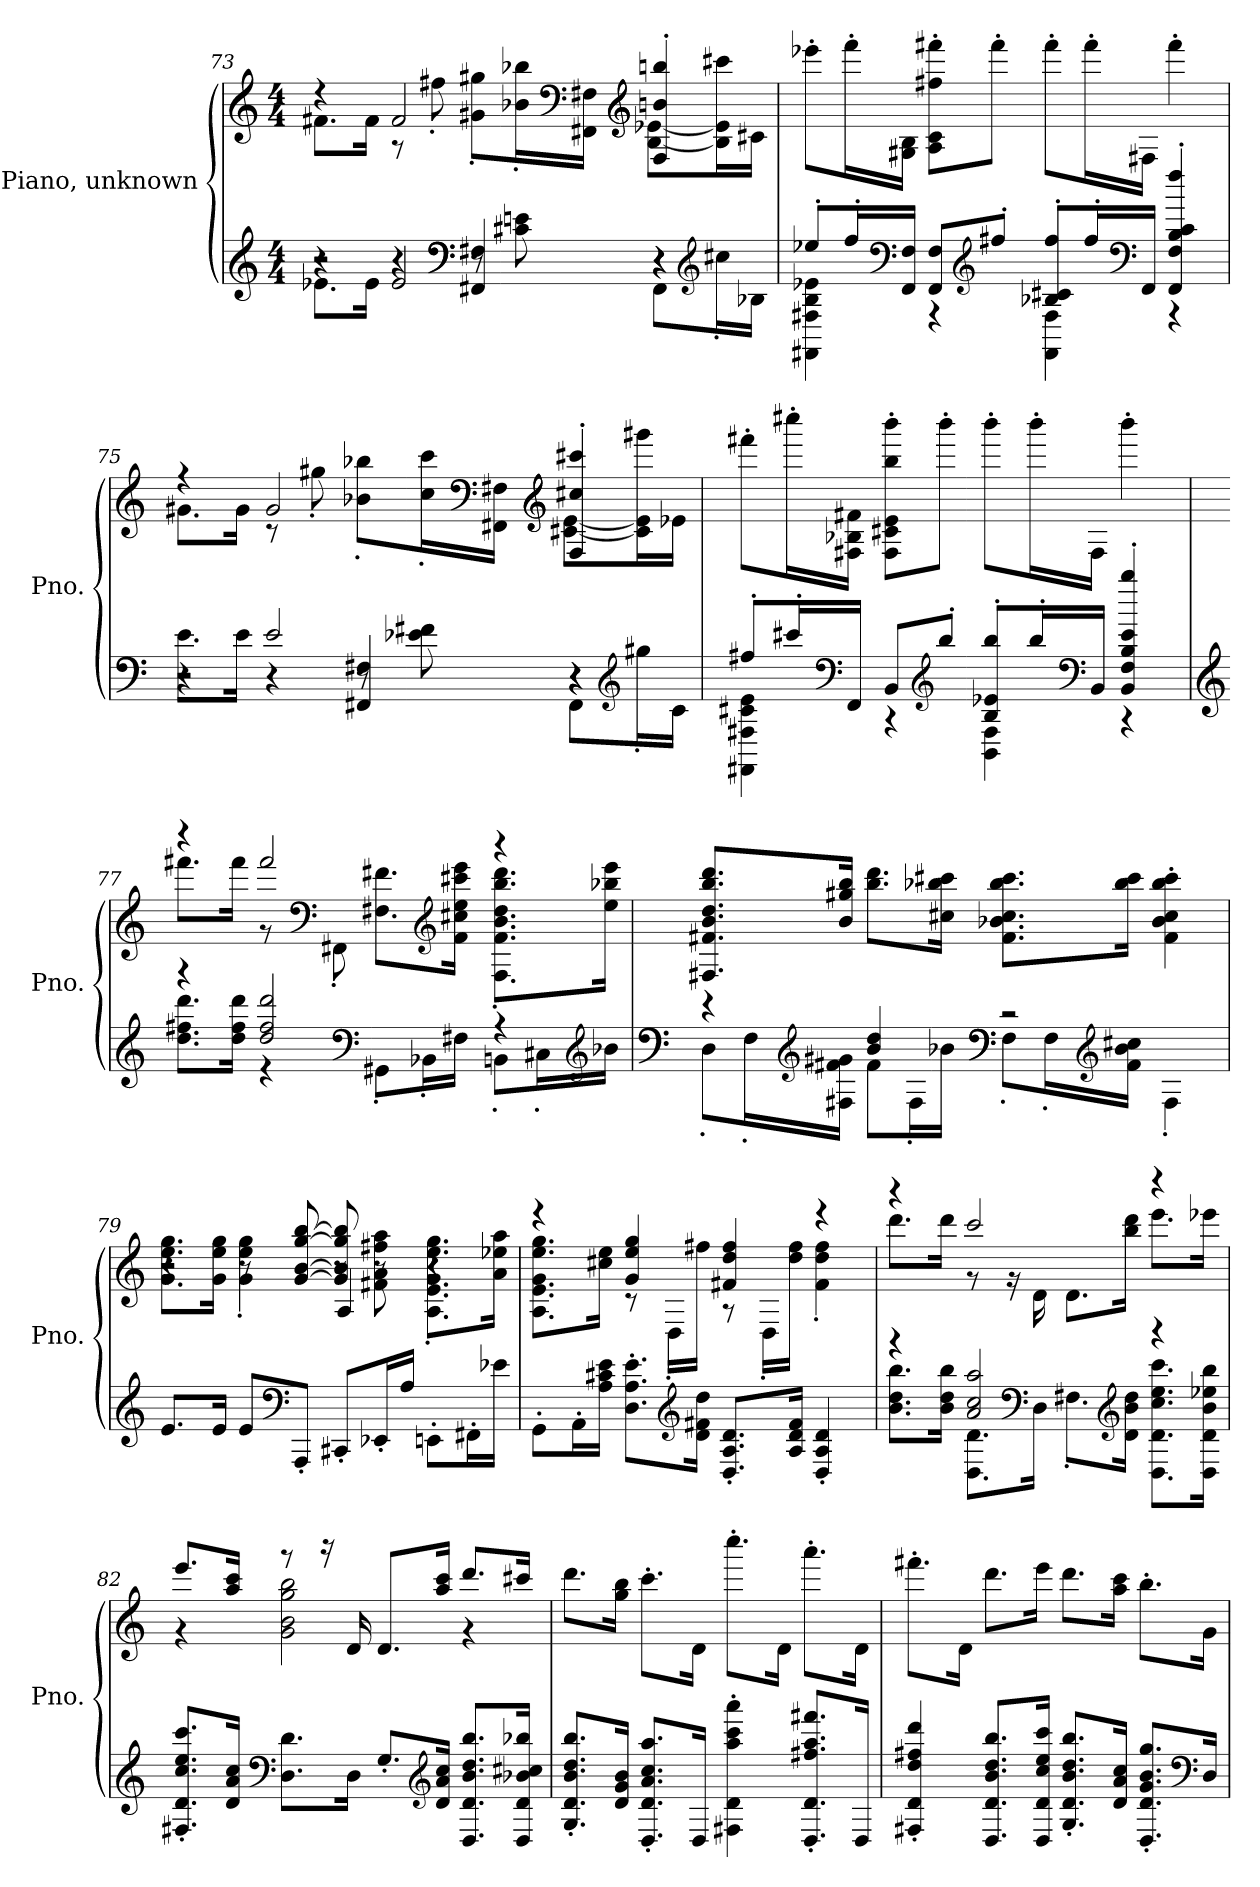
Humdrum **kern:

**kern	**kern
*part1	*part1
*staff2	*staff1
*I"Piano, unknown	*
*I'Pno.	*
!!LO:LB:g=z
*clefG2	*clefG2
*k[]	*k[]
*M4/4	*M4/4
=73	=73
*^	*^
*	*^	*	*
4r	8.e-X\L	2r	4r	8.f#X\L
.	16e-\Jk	.	.	16f#\Jk
2e-/	4r	.	2f#/	8r
.	.	.	.	8ff#X'\
*clefF4	*	*	*	*
.	8r	4FF#X/ 4F#X/	.	8g#X\' 8gg#X\'L
.	8c#X\ 8en\	.	.	16b-X\' 16bb-X\'L
*	*	*	*clefF4	*
.	.	.	.	16FF#X\ 16F#X\JJ
*	*	*	*clefG2	*
4r	8FF#\L	4r	4F#/' 4bn/' 4bbn/'	[8B\ [8e-X\L
*clefG2	*	*	*	*
.	16cc#X'\L	.	.	16B\] 16e-\] 16ccc#X\L
.	16B-X\JJ	.	.	16c#X\JJ
*	*v	*v	*	*
*	*	*v	*v
=74	=74	=74
8ee-X'/L	4FF#X\ 4F#X\ 4B\ 4e-X\	8eee-X'\L
16ff'/L	.	16fff'\L
*clefF4	*	*
16FF#/ 16F#/JJ	.	16G#X\ 16B\JJ
8FF#/ 8F#/L	4r	8A\' 8c\' 8ff#X\' 8fff#X\'L
*clefG2	*	*
8ff#X'/J	.	8fff#'\J
8B-X/' 8c#X/' 8ff#/'L	4FF#\ 4F#\	8fff#'\L
16ff#'/L	.	16fff#'\L
*clefF4	*	*
16FF#/JJ	.	16F#X\JJ
4FF#/' 4F#/' 4B-/' 4c#/' 4ff#/'	4r	4fff#'\
!!LO:LB:g=z
=75	=75	=75
*	*^	*^
4r	8.e\L	2r	4r	8.g#X\L
.	16e\Jk	.	.	16g#\Jk
2e/	4r	.	2g#/	8r
.	.	.	.	8gg#X'\
.	8r	4FF#X/ 4F#X/	.	8b-X\' 8bb-X\'L
.	8e-X\ 8f#X\	.	.	16cc\' 16ccc\'L
*	*	*	*clefF4	*
.	.	.	.	16FF#X\ 16F#X\JJ
*	*	*	*clefG2	*
4r	8FF#\L	4r	4F#/' 4cc#X/' 4ccc#X/'	[8c#X\ [8e\L
*clefG2	*	*	*	*
.	16gg#X'\L	.	.	16c#\] 16e\] 16ggg#X\L
.	16c\JJ	.	.	16e-X\JJ
*	*v	*v	*	*
*	*	*v	*v
=76	=76	=76
8ff#X'/L	4FF#X\ 4F#X\ 4c#X\ 4e\	8fff#X'\L
16ccc#X'/L	.	16cccc#X'\L
*clefF4	*	*
16FF#/JJ	.	16F#X\ 16B-X\ 16f#X\JJ
8BB/L	4r	8F#\' 8c#X\' 8e\' 8bb\' 8bbb\'L
*clefG2	*	*
8bb'/J	.	8bbb'\J
8B/' 8e-X/' 8bb/'L	4BB\ 4F#\	8bbb'\L
16bb'/L	.	16bbb'\L
*clefF4	*	*
16BB/JJ	.	16F#\JJ
4BB/' 4F#/' 4B/' 4e-/' 4bb/'	4r	4bbb'\
!!LO:PB:g=z
=77	=77	=77
*clefG2	*	*
*	*	*^
4r	8.dd\ 8.ff#X\ 8.ddd\L	4r	8.fff#X\L
.	16dd\ 16ff#\ 16ddd\Jk	.	16fff#\Jk
2dd/ 2ff#/ 2ddd/	4r	2fff#/	8r
*	*	*clefF4	*
.	.	.	8FF#X'\
*clefF4	*	*	*
.	8GG#X'\L	.	8.F#X\ 8.f#X\L
.	16BB-X'\L	.	.
*	*	*clefG2	*
.	16F#X\JJ	.	16f#\ 16cc#X\ 16ee\ 16ccc#X\ 16eee\Jk
4r	8BBn'\L	4r	8.F#\' 8.f#\' 8.b\' 8.dd\' 8.bb\' 8.ddd\'L
.	16C#X'\L	.	.
*clefG2	*	*	*
.	16b-X\JJ	.	16ee\ 16bb-X\ 16eee\Jk
*	*	*v	*v
!!LO:LB:g=z
=78	=78	=78
*clefF4	*	*
4r	8D'\L	8.F#X/ 8.f#X/ 8.b/ 8.dd/ 8.bb/ 8.ddd/L
.	16F'\L	.
*clefG2	*	*
.	16F#X\ 16f#X\ 16g#X\JJ	16b/ 16gg#X/ 16bb/Jk
4b/ 4dd/	8f#\L	8.bb\ 8.ddd\L
.	16F#'\L	.
.	16b-X\JJ	16cc#X\ 16bb-X\ 16ccc#X\Jk
*clefF4	*	*
2r	8F#'\L	8.f#\ 8.b-X\ 8.cc#\ 8.bb-\ 8.ccc#\L
.	16F#'\L	.
*clefG2	*	*
.	16f#\ 16b-\ 16cc#X\JJ	16bb-\ 16ccc#\Jk
.	4F#'\	4f#\' 4b-\' 4cc#\' 4bb-\' 4ccc#\'
*v	*v	*
=79	=79
*	*^
*	*	*^
8.e/L	4r	8.g\ 8.ee\ 8.gg\L	2r
16e/Jk	.	16g\ 16ee\ 16gg\Jk	.
8e/L	8r	4g\' 4ee\' 4gg\'	.
*clefF4	*	*	*
8AAA'/J	[8g/ [8b/ [8gg/ [8bb/	.	.
8CC#X'/L	8g/] 8b/] 8gg/] 8bb/]	8r	4A/
16EE-X'/L	8r	8f#X\ 8a\ 8ff#X\ 8aa\	.
16A/JJ	.	.	.
8EEn'\L	4r	8.A\' 8.e\' 8.g\' 8.ee\' 8.gg\'L	4r
16FF#X'\L	.	.	.
16e-X\JJ	.	16a\ 16ee-X\ 16aa\Jk	.
*	*	*v	*v
!!LO:LB:g=z
=80	=80	=80
8GG'\L	4r	8.A\ 8.e\ 8.g\ 8.ee\ 8.gg\L
16AA'\L	.	.
16A\ 16c#X\ 16e\JJ	.	16cc#X\ 16ee\Jk
8.D\' 8.A\' 8.e\'L	4g/ 4ee/ 4gg/	8r
.	.	16D'\LL
*clefG2	*	*
16d\ 16f#X\ 16dd\Jk	.	16ff#X\JJ
8.D/' 8.A/' 8.d/'L	4f#X/ 4dd/ 4ff#/	8r
.	.	16D'\LL
16A/ 16d/ 16f#/Jk	.	16dd\ 16ff#\JJ
4D/' 4A/' 4d/'	4r	4f#\' 4dd\' 4ff#\'
=81	=81	=81
*^	*	*
4r	8.b\ 8.dd\ 8.bb\L	4r	8.ddd\L
.	16b\ 16dd\ 16bb\Jk	.	16ddd\Jk
2a/ 2cc/ 2aa/	8.D\ 8.d\L	2ccc/	8r
.	.	.	16r
*clefF4	*	*	*
.	16D\Jk	.	16d\
.	8.F#X'\L	.	8.d\L
*clefG2	*	*	*
.	16d\ 16b\ 16dd\Jk	.	16bb\ 16ddd\Jk
4r	8.D\ 8.d\ 8.cc\ 8.ee\ 8.ccc\L	4r	8.eee\L
.	16D\ 16d\ 16b\ 16ee-X\ 16bb\Jk	.	16eee-X\Jk
*v	*v	*	*
!!LO:LB:g=z	!!
=82	=82	=82
8.F#X/' 8.d/' 8.cc/' 8.ee/' 8.ccc/'L	8.eee/L	4r
16d/ 16a/ 16cc/Jk	16aa/ 16ccc/Jk	.
*clefF4	*	*
8.D\ 8.d\L	8r	2g\ 2b\ 2gg\ 2bb\
.	16r	.
16D\Jk	16d/	.
8.G'/L	8.d/L	.
*clefG2	*	*
16d/ 16a/ 16cc/Jk	16aa/ 16ccc/Jk	.
8.D/ 8.d/ 8.b/ 8.dd/ 8.bb/L	8.ddd/L	4r
16D/ 16d/ 16b-X/ 16cc#X/ 16bb-X/Jk	16ccc#X/Jk	.
*	*v	*v
=83	=83
8.G/' 8.d/' 8.b/' 8.dd/' 8.bb/'L	8.ddd\L
16d/ 16g/ 16b/Jk	16gg\ 16bb\Jk
8.D/' 8.d/' 8.a/' 8.cc/' 8.aa/'L	8.ccc'\L
16D/Jk	16d\Jk
4F#X\' 4d\' 4aa\' 4ccc\' 4aaa\'	8.cccc'\L
.	16d\Jk
8.D/' 8.d/' 8.ff#X/' 8.aa/' 8.fff#X/'L	8.aaa'\L
16D/Jk	16d\Jk
=84	=84
4F#X/' 4d/' 4dd/' 4ff#X/' 4ddd/'	8.fff#X'\L
.	16d\Jk
8.D/ 8.d/ 8.b/ 8.dd/ 8.bb/L	8.ddd\L
16D/ 16d/ 16cc/ 16ee/ 16ccc/Jk	16eee\Jk
8.G/' 8.d/' 8.b/' 8.dd/' 8.bb/'L	8.ddd\L
16d/ 16a/ 16cc/Jk	16aa\ 16ccc\Jk
8.D/' 8.d/' 8.g/' 8.b/' 8.gg/'L	8.bb'\L
*clefF4	*
16D/Jk	16g\Jk
=	=
*-	*-
